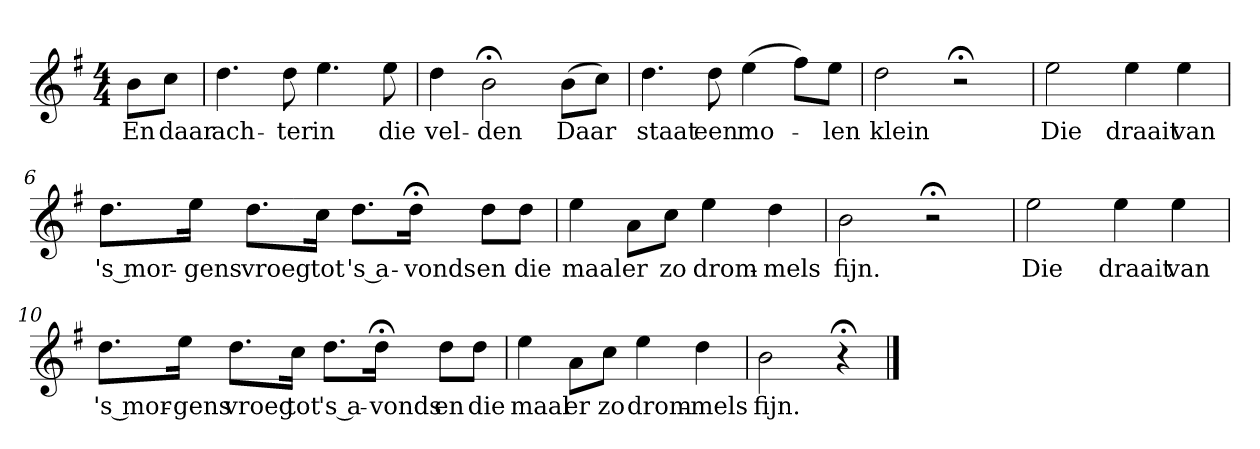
**kern	**text
*part1	*part1
*staff1	*staff1
*k[f#]	*
*G:	*
*M4/4	*
*MM120	*
=	=
8bL	En
8ccJ	daar
=1	=1
4.dd	ach-
8dd	-ter
4.ee	in
8ee	die
=2	=2
4dd	vel-
2b;<	-den
(8bL	Daar
8ccJ)	.
=3	=3
4.dd	staat
8dd	een
(4ee	mo-
8ff#L)	.
8eeJ	-len
=4	=4
2dd	klein
2r;<	.
=5	=5
2ee	Die
4ee	draait
4ee	van
=6	=6
8.ddL	's mor-
16eeJk	-gens
8.ddL	vroeg
16ccJk	tot
8.ddL	's a-
16dd;<Jk	-vonds
8ddL	en
8ddJ	die
=7	=7
4ee	maal
8aL	er
8ccJ	zo
4ee	drom-
4dd	-mels
=8	=8
2b	fijn.
2r;<	.
=9	=9
2ee	Die
4ee	draait
4ee	van
=10	=10
8.ddL	's mor-
16eeJk	-gens
8.ddL	vroeg
16ccJk	tot
8.ddL	's a-
16dd;<Jk	-vonds
8ddL	en
8ddJ	die
=11	=11
4ee	maal
8aL	er
8ccJ	zo
4ee	drom-
4dd	-mels
=12	=12
2b	fijn.
4r;<	.
==	==
*-	*-
